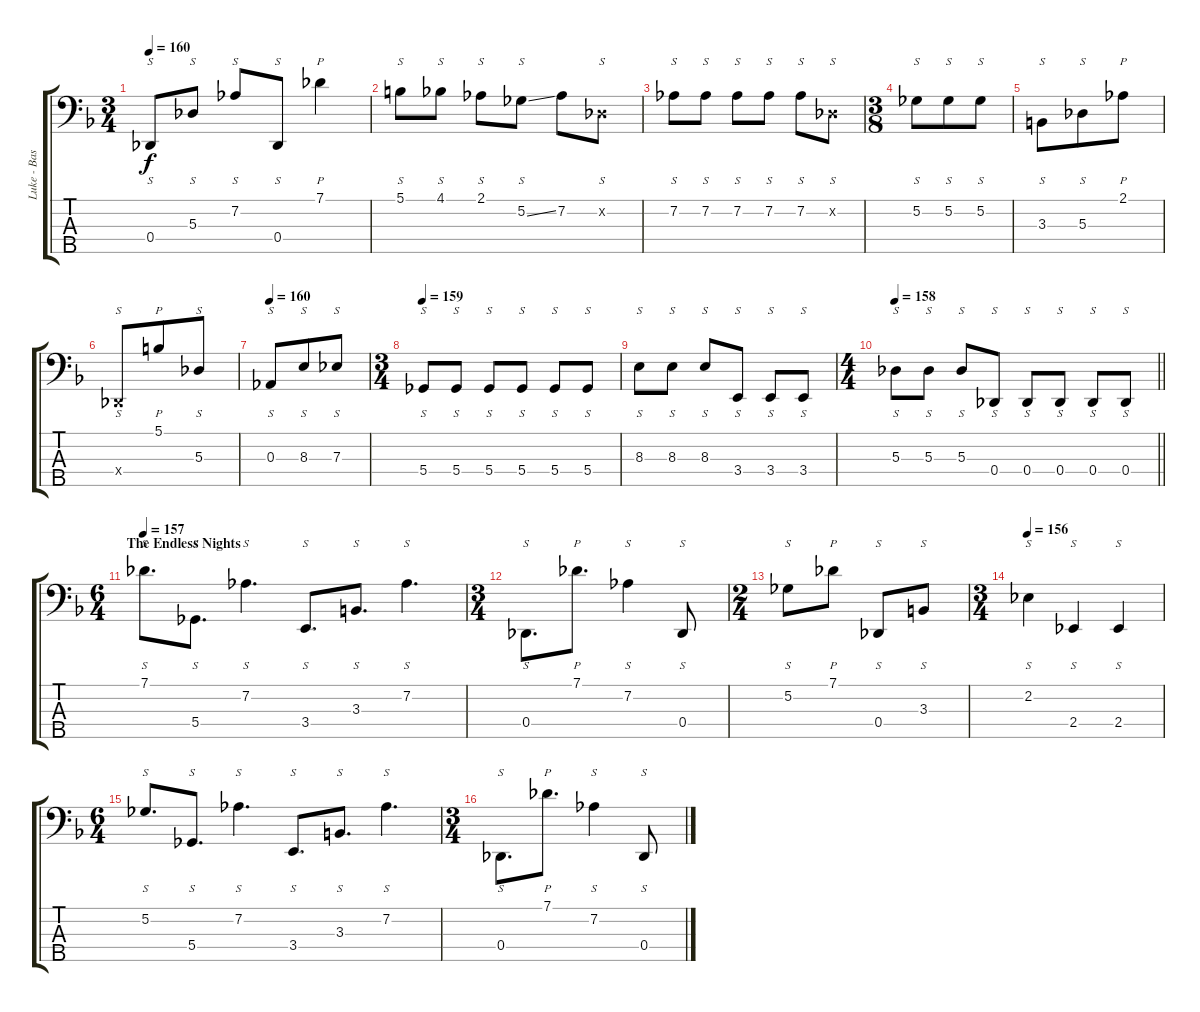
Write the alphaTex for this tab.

\track ("Luke - Bass King" "Luke - Bas") {instrument slapbass1}
\staff {score tabs}
\tuning (Gb2 Db2 Ab1 Db1 Bb0) {hide}
\ts (3 4)
\tempo 160
\clef f4
\ks dminor
0.4.8{s dy f} 5.3.8{s} 7.2.8{s} 0.4.8{s} 7.1.4{p} |
5.1.8{s} 4.1.8{s} 2.1.8{s} 5.2{ss}.8{s} 7.2.8 0.2{x}.8{s} |
7.2.8{s} 7.2.8{s} 7.2.8{s} 7.2.8{s} 7.2.8{s} 0.2{x}.8{s} |
\ts (3 8)
5.2.8{s} 5.2.8{s} 5.2.8{s} |
3.3.8{s} 5.3.8{s} 2.1.8{p} |
0.4{x}.8{s} 5.1.8{p} 5.3.8{s} |
\tempo 160
0.3.8{s} 8.3.8{s} 7.3.8{s} |
\ts (3 4)
\tempo 159
5.4.8{s} 5.4.8{s} 5.4.8{s} 5.4.8{s} 5.4.8{s} 5.4.8{s} |
8.3.8{s} 8.3.8{s} 8.3.8{s} 3.4.8{s} 3.4.8{s} 3.4.8{s} |
\ts (4 4)
\tempo 158
\barLineRight lightlight
5.3.8{s} 5.3.8{s} 5.3.8{s} 0.4.8{s} 0.4.8{s} 0.4.8{s} 0.4.8{s} 0.4.8{s} |
\ts (6 4)
\section ("" "The Endless Nights")
\tempo 157
7.1.8{s d} 5.4.8{s d} 7.2.4{s d} 3.4.8{s d} 3.3.8{s d} 7.2.4{s d} |
\ts (3 4)
0.4.8{s d} 7.1.8{p d} 7.2.4{s} 0.4.8{s} |
\ts (2 4)
5.2.8{s} 7.1.8{p} 0.4.8{s} 3.3.8{s} |
\ts (3 4)
\tempo 156
2.2.4{s} 2.4.4{s} 2.4.4{s} |
\ts (6 4)
5.2.8{s d} 5.4.8{s d} 7.2.4{s d} 3.4.8{s d} 3.3.8{s d} 7.2.4{s d} |
\ts (3 4)
0.4.8{s d} 7.1.8{p d} 7.2.4{s} 0.4.8{s}
